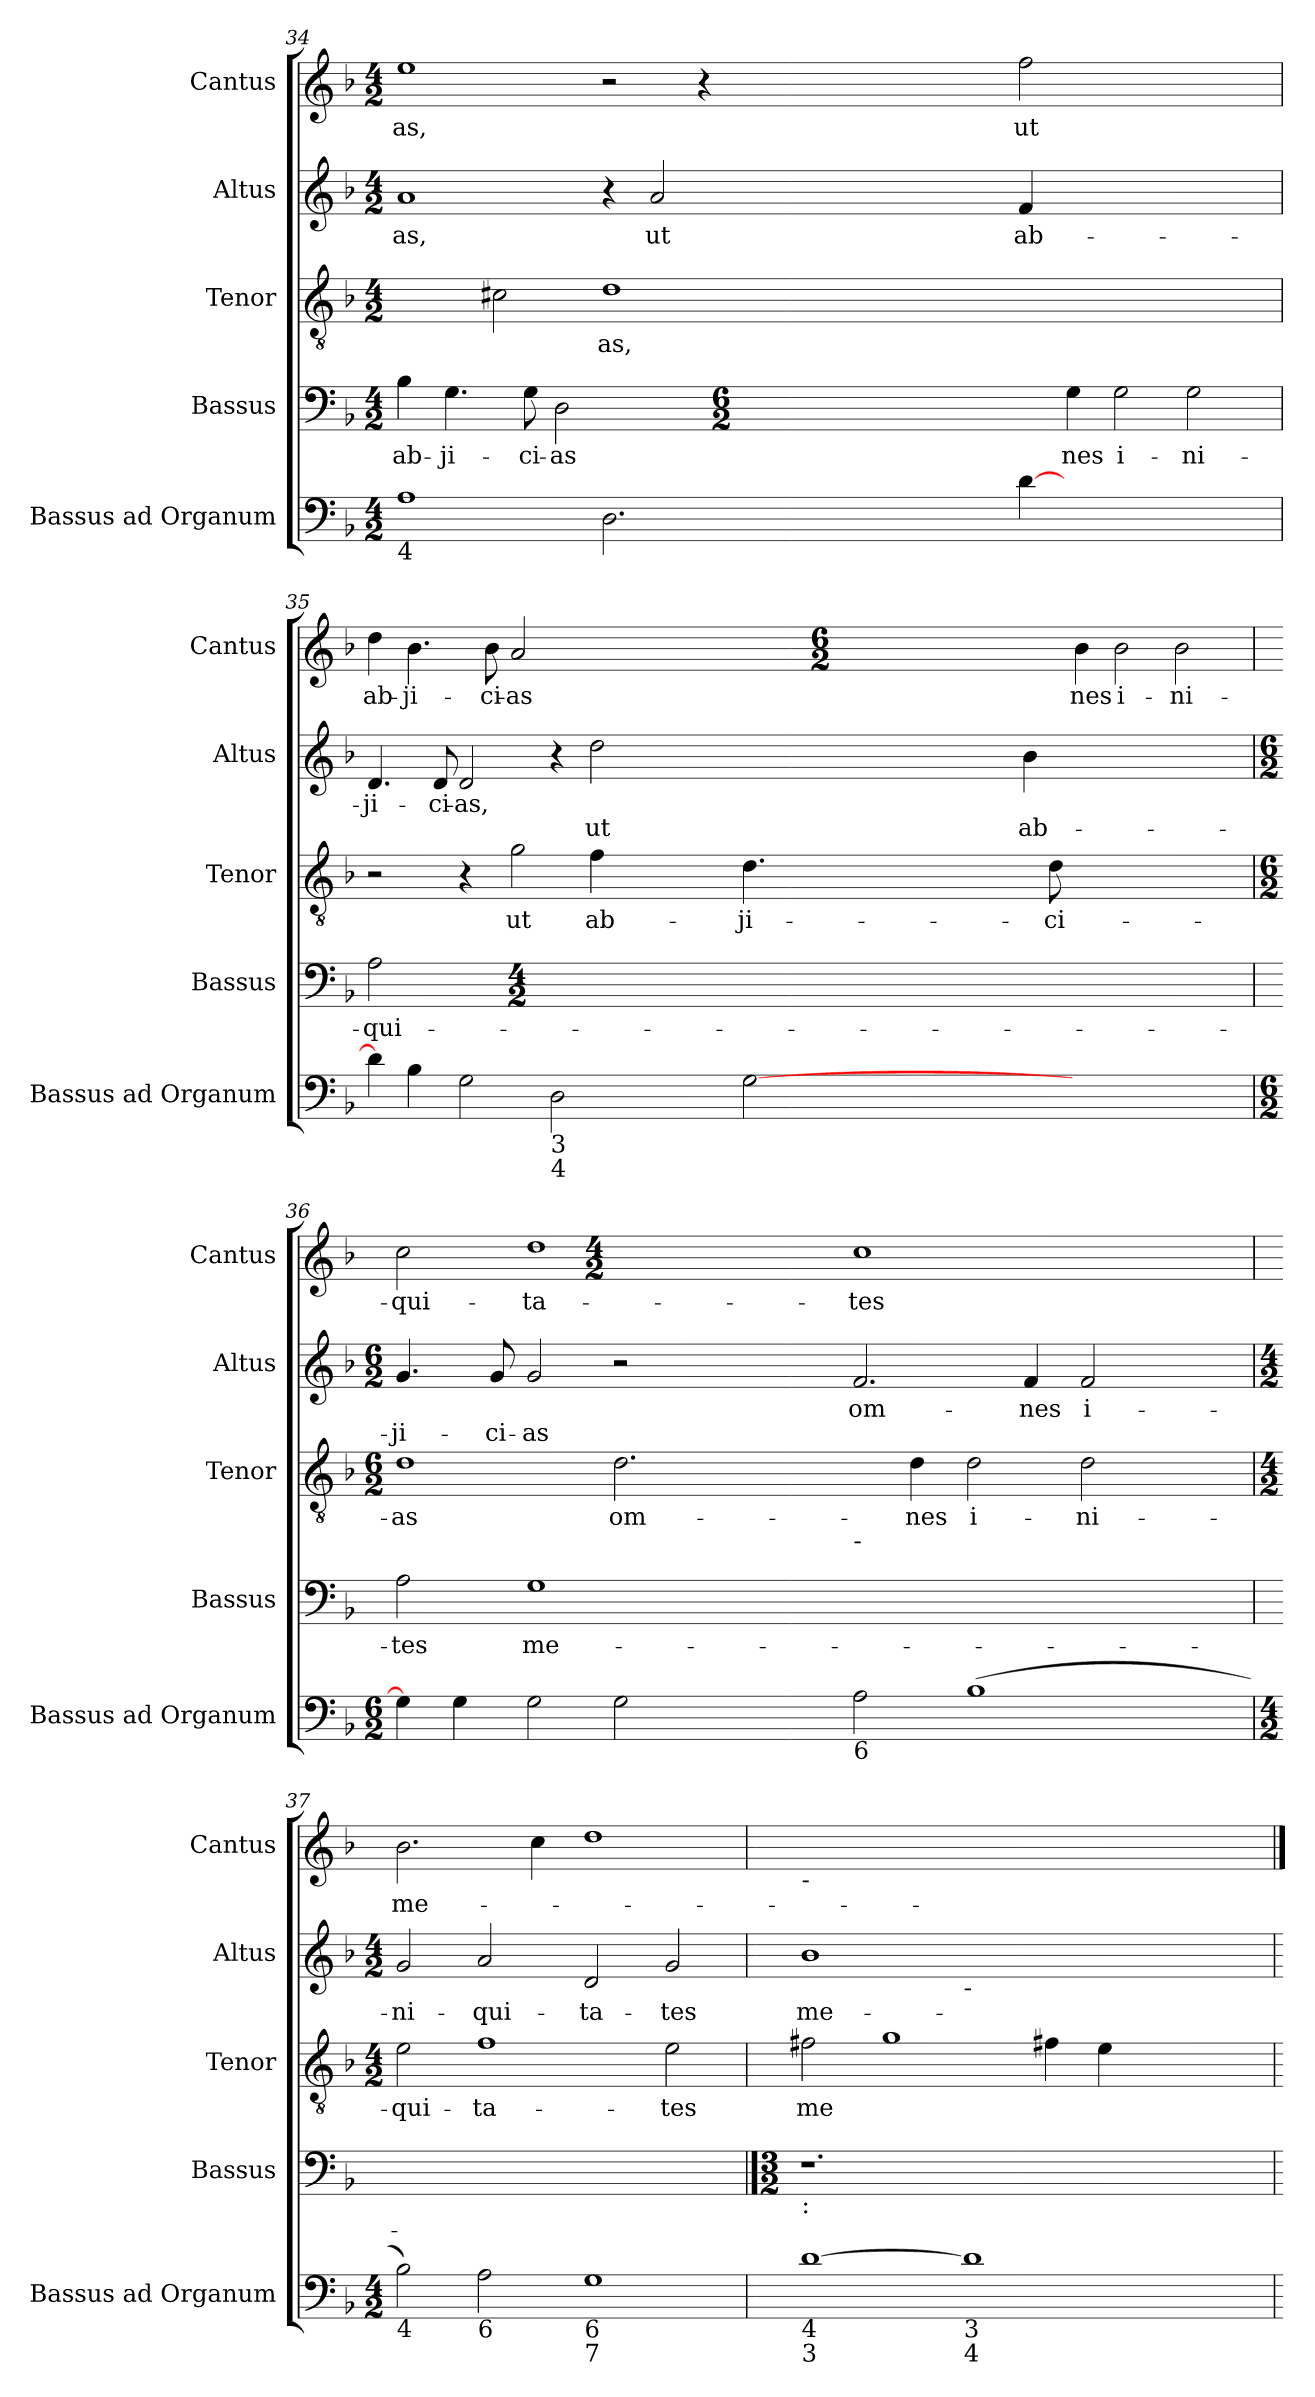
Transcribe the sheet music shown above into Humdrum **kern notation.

**kern	**kern	**text	**kern	**text	**kern	**text	**text	**kern	**text
*part5	*part4	*part4	*part3	*part3	*part2	*part2	*part2	*part1	*part1
*staff5	*staff4	*staff4	*staff3	*staff3	*staff2	*staff2	*staff2	*staff1	*staff1
*I"Bassus ad Organum	*I"Bassus	*	*I"Tenor	*	*I"Altus	*	*	*I"Cantus	*
*I'Bassus ad Organum	*I'Bassus	*	*I'Tenor	*	*I'Altus	*	*	*I'Cantus	*
!!LO:LB:g=z
*clefF4	*clefF4	*	*clefGv2	*	*clefG2	*	*	*clefG2	*
*k[b-]	*k[b-]	*	*k[b-]	*	*k[b-]	*	*	*k[b-]	*
*F:	*F:	*	*F:	*	*F:	*	*	*F:	*
*M4/2	*M4/2	*	*M4/2	*	*M4/2	*	*	*M4/2	*
=34	=34	=34	=34	=34	=34	=34	=34	=34	=34
!LO:TX:b:t=4	!	!	!	!	!	!	!	!	!
!	!	!LO:LY:b	!	!	!	!LO:LY:b	!	!	!LO:LY:b
1A	4B-	ab-	2dyy]	.	1a	-as,	.	1ee	-as,
!	!	!LO:LY:b	!	!	!	!	!	!	!
.	4.G	-ji-	.	.	.	.	.	.	.
.	.	.	2c#X	.	.	.	.	.	.
!	!	!LO:LY:b	!	!	!	!	!	!	!
.	8G	-ci-	.	.	.	.	.	.	.
!	!	!LO:LY:b	!	!	!	!	!	!	!
.	2D	-as	.	.	.	.	.	.	.
!	!	!	!	!LO:LY:b	!	!	!	!	!
2.D	.	.	1d	-as,	4r	.	.	2r	.
!	!	!LO:LY:b	!	!	!	!LO:LY:b	!	!	!
.	[2Gyy	om-	.	.	2a	ut	.	.	.
.	.	.	.	.	.	.	.	4r	.
*	*M6/2	*	*	*	*	*	*	*	*
!	!	!	!	!	!	!LO:LY:b	!	!	!LO:LY:b
[4d	4Gyy]	.	.	.	4f	ab-	.	2ff	ut
!	!	!LO:LY:b	!	!	!	!	!	!	!
1ryy	4G	-nes	1ryy	.	1ryy	.	.	.	.
!	!	!LO:LY:b	!	!	!	!	!	!	!
.	2G	i-	.	.	.	.	.	1ryy	.
!	!	!LO:LY:b	!	!	!	!	!	!	!
.	2G	-ni-	.	.	.	.	.	.	.
4ryy	.	.	4ryy	.	4ryy	.	.	.	.
=35	=35	=35	=35	=35	=35	=35	=35	=35	=35
!	!	!LO:LY:b	!	!	!	!LO:LY:b	!	!	!LO:LY:b
4d]	2A	-qui-	2r	.	4.d	-ji-	.	4dd	ab-
!	!	!	!	!	!	!	!	!	!LO:LY:b
4B-	.	.	.	.	.	.	.	4.b-	-ji-
!	!	!	!	!	!	!LO:LY:b	!	!	!
.	.	.	.	.	8d	-ci-	.	.	.
!	!	!LO:LY:b	!	!	!	!LO:LY:b	!	!	!
2G	[1B-yy	-ta-	4r	.	2d	-as,	.	.	.
!	!	!	!	!	!	!	!	!	!LO:LY:b
.	.	.	.	.	.	.	.	8b-	-ci-
!	!	!	!	!LO:LY:b	!	!	!	!	!LO:LY:b
.	.	.	2g	ut	.	.	.	2a	-as
!LO:TX:b:t=3	!	!	!	!	!	!	!	!	!
!LO:TX:b:t=4	!	!	!	!	!	!	!	!	!
2D	.	.	.	.	4r	.	.	.	.
!	!	!	!	!LO:LY:b	!	!	!LO:LY:b	!	!LO:LY:b
.	.	.	4f	ab-	2dd	.	ut	[2b-yy	om-
*	*M4/2	*	*	*	*	*	*	*	*
!	!	!	!	!LO:LY:b	!	!	!	!	!
[2G	2B-yy]	.	4.d	-ji-	.	.	.	.	.
*	*	*	*	*	*	*	*	*M6/2	*
!	!	!	!	!	!	!	!LO:LY:b	!	!
.	.	.	.	.	4b-	.	ab-	4b-yy]	.
!	!	!	!	!LO:LY:b	!	!	!	!	!
.	.	.	8d	-ci-	.	.	.	.	.
!	!	!	!	!	!	!	!	!	!LO:LY:b
1ryy	1ryy	.	1ryy	.	1ryy	.	.	4b-	-nes
!	!	!	!	!	!	!	!	!	!LO:LY:b
.	.	.	.	.	.	.	.	2b-	i-
!	!	!	!	!	!	!	!	!	!LO:LY:b
.	.	.	.	.	.	.	.	2b-	-ni-
4ryy	4ryy	.	4ryy	.	4ryy	.	.	.	.
=36	=36	=36	=36	=36	=36	=36	=36	=36	=36
*M6/2	*	*	*M6/2	*	*M6/2	*	*	*	*
!	!	!LO:LY:b	!	!LO:LY:b	!	!	!LO:LY:b	!	!LO:LY:b
4G]	2A	-tes	1d	-as	4.g	.	-ji-	2cc	-qui-
4G	.	.	.	.	.	.	.	.	.
!	!	!	!	!	!	!	!LO:LY:b	!	!
.	.	.	.	.	8g	.	-ci-	.	.
!	!	!LO:LY:b	!	!	!	!	!LO:LY:b	!	!LO:LY:b
2G	1G	me-	.	.	2g	.	-as	1dd	-ta-
!	!	!	!	!LO:LY:b	!	!	!	!	!
2G	.	.	2.d	om-	2r	.	.	.	.
*	*	*	*	*	*	*	*	*M4/2	*
!	!LO:TX:a:t=-	!	!	!	!	!	!	!	!
!LO:TX:b:t=6	!	!	!	!	!	!	!	!	!
!	!	!LO:LY:b	!	!	!	!LO:LY:b	!	!	!LO:LY:b
2A	[0d;<yy	-as.	.	.	2.f	om-	.	1cc	-tes
!	!	!	!	!LO:LY:b	!	!	!	!	!
.	.	.	4d	-nes	.	.	.	.	.
!	!	!	!	!LO:LY:b	!	!	!	!	!
(>1B-	.	.	2d	i-	.	.	.	.	.
!	!	!	!	!	!	!LO:LY:b	!	!	!
.	.	.	.	.	4f	-nes	.	.	.
!	!	!	!	!LO:LY:b	!	!LO:LY:b	!	!	!
.	.	.	2d	-ni-	2f	i-	.	1ryy	.
2ryy	.	.	2ryy	.	2ryy	.	.	.	.
=37	=37	=37	=37	=37	=37	=37	=37	=37	=37
*M4/2	*	*	*M4/2	*	*M4/2	*	*	*	*
!LO:TX:b:t=4	!	!	!	!	!	!	!	!	!
!	!	!	!	!LO:LY:b	!	!LO:LY:b	!	!	!LO:LY:b
2B-)	0dyy]	.	2e	-qui-	2g	-ni-	.	2.b-	me-
!LO:TX:b:t=6	!	!	!	!	!	!	!	!	!
!	!	!	!	!LO:LY:b	!	!LO:LY:b	!	!	!
2A	.	.	1f	-ta-	2a	-qui-	.	.	.
.	.	.	.	.	.	.	.	4cc	.
!LO:TX:b:t=6	!	!	!	!	!	!	!	!	!
!LO:TX:b:t=7	!	!	!	!	!	!	!	!	!
!	!	!	!	!	!	!LO:LY:b	!	!	!
1G	.	.	.	.	2d	-ta-	.	1dd	.
!	!	!	!	!LO:LY:b	!	!LO:LY:b	!	!	!
.	.	.	2e	-tes	2g	-tes	.	.	.
!!LO:LB:g=z
=38	==38	=38	=38	=38	=38	=38	=38	=38	=38
*	*M3/2	*	*	*	*	*	*	*	*
!	!	!	!	!	!	!	!	!LO:TX:b:t=-	!
!	!LO:TX:b:t=&colon;	!	!	!	!	!	!	!	!
!LO:TX:b:t=4	!	!	!	!	!	!	!	!	!
!LO:TX:b:t=3	!	!	!	!	!	!	!	!	!
!	!	!	!	!LO:LY:b	!	!LO:LY:b	!	!	!LO:LY:b
[1d	1.r	.	2f#X	me	1b-	me-	.	[1dd;<yy	-as.
.	.	.	1g	.	.	.	.	.	.
!	!	!	!	!	!LO:TX:b:t=-	!	!	!	!
!LO:TX:b:t=3	!	!	!	!	!	!	!	!	!
!LO:TX:b:t=4	!	!	!	!	!	!	!	!	!
!	!	!	!	!	!	!LO:LY:b	!	!	!
1d]	.	.	.	.	[1a;<yy	-as.	.	0ddyy]	.
.	1.ryy	.	4f#X	.	.	.	.	.	.
.	.	.	4e	.	.	.	.	.	.
1ryy	.	.	1ryy	.	1ryy	.	.	.	.
=	=	==	=	==	=	==	==	==	==
*-	*-	*-	*-	*-	*-	*-	*-	*-	*-
